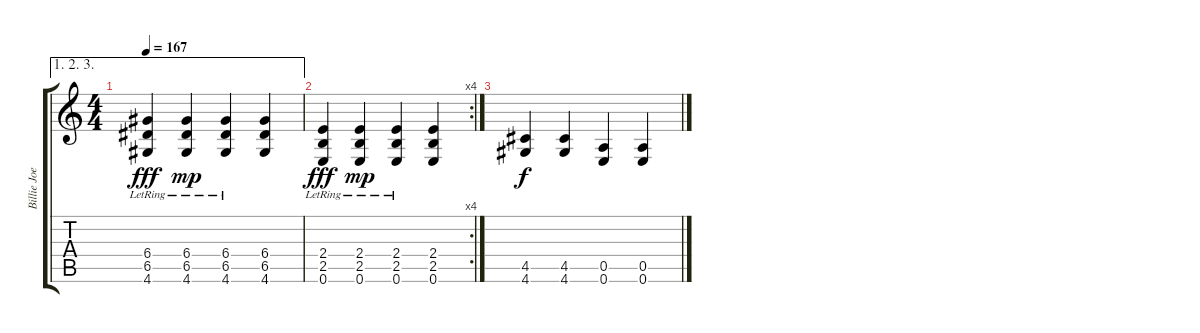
\track ("Billie Joe Armstrong" "Billie Joe") {instrument overdrivenguitar}
\staff {score tabs}
\tuning (E4 B3 G3 D3 A2 E2) {hide}
\ae (1 2 3)
\ts (4 4)
\tempo 167
\clef g2
\ks c
(6.4 6.5{lr} 4.6{lr}).4{dy fff} (6.4{lr} 6.5{lr} 4.6{lr}).4{dy mp} (6.4{lr} 6.5{lr} 4.6{lr}).4 (6.4 6.5 4.6).4 |
\rc 4
(2.4 2.5{lr} 0.6{lr}).4{dy fff} (2.4{lr} 2.5{lr} 0.6{lr}).4{dy mp} (2.4{lr} 2.5{lr} 0.6{lr}).4 (2.4 2.5 0.6).4 |
(4.5 4.6).4{dy f} (4.5 4.6).4 (0.5 0.6).4 (0.5 0.6).4
